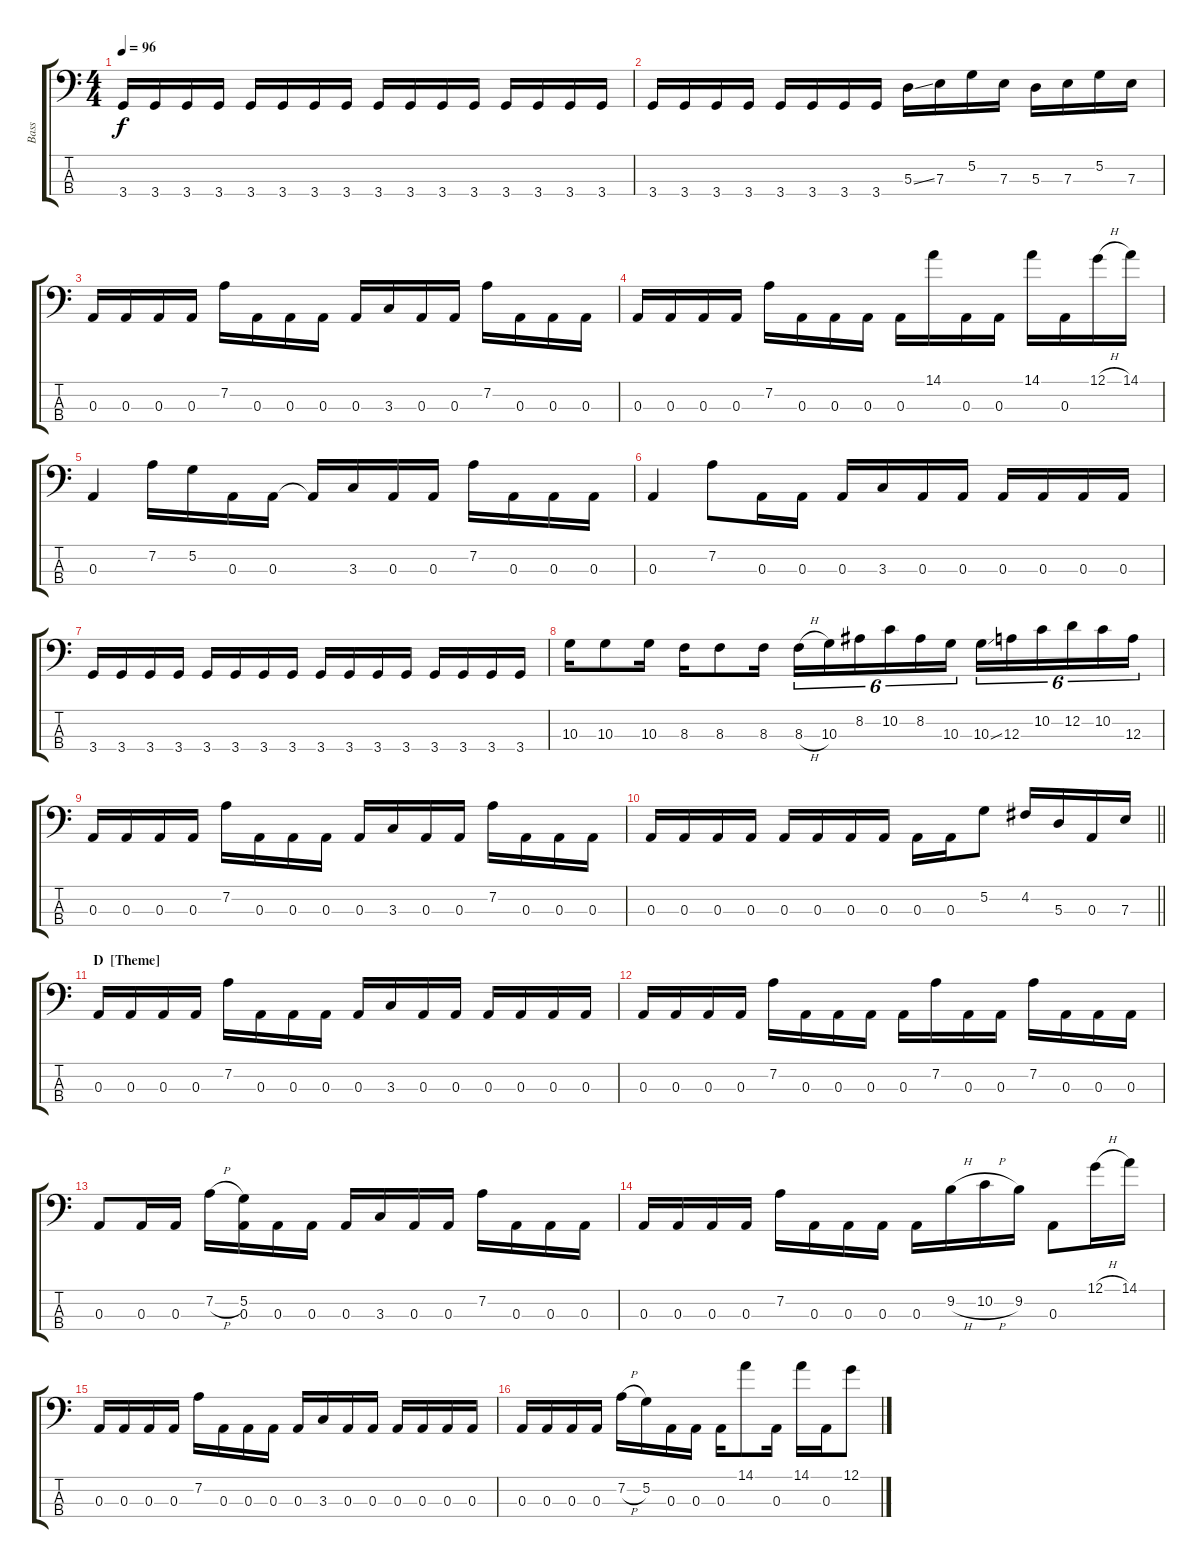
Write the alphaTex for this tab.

\track ("Bass" "Bass") {instrument electricbasspick}
\staff {score tabs}
\tuning (G2 D2 A1 E1) {hide}
\ts (4 4)
\tempo 96
\clef f4
\ks c
3.4.16{dy f} 3.4.16 3.4.16 3.4.16 3.4.16 3.4.16 3.4.16 3.4.16 3.4.16 3.4.16 3.4.16 3.4.16 3.4.16 3.4.16 3.4.16 3.4.16 |
3.4.16 3.4.16 3.4.16 3.4.16 3.4.16 3.4.16 3.4.16 3.4.16 5.3{ss}.16 7.3.16 5.2.16 7.3.16 5.3.16 7.3.16 5.2.16 7.3.16 |
0.3.16 0.3.16 0.3.16 0.3.16 7.2.16 0.3.16 0.3.16 0.3.16 0.3.16 3.3.16 0.3.16 0.3.16 7.2.16 0.3.16 0.3.16 0.3.16 |
0.3.16 0.3.16 0.3.16 0.3.16 7.2.16 0.3.16 0.3.16 0.3.16 0.3.16 14.1.16 0.3.16 0.3.16 14.1.16 0.3.16 12.1{h}.16 14.1.16 |
0.3.4 7.2.16 5.2.16 0.3.16 0.3.16 0.3{t}.16 3.3.16 0.3.16 0.3.16 7.2.16 0.3.16 0.3.16 0.3.16 |
0.3.4 7.2.8 0.3.16 0.3.16 0.3.16 3.3.16 0.3.16 0.3.16 0.3.16 0.3.16 0.3.16 0.3.16 |
3.4.16 3.4.16 3.4.16 3.4.16 3.4.16 3.4.16 3.4.16 3.4.16 3.4.16 3.4.16 3.4.16 3.4.16 3.4.16 3.4.16 3.4.16 3.4.16 |
10.3.16 10.3.8 10.3.16 8.3.16 8.3.8 8.3.16 8.3{h}.16{tu (6 4)} 10.3.16{tu (6 4)} 8.2.16{tu (6 4)} 10.2.16{tu (6 4)} 8.2.16{tu (6 4)} 10.3.16{tu (6 4)} 10.3{ss}.16{tu (6 4)} 12.3.16{tu (6 4)} 10.2.16{tu (6 4)} 12.2.16{tu (6 4)} 10.2.16{tu (6 4)} 12.3.16{tu (6 4)} |
0.3.16 0.3.16 0.3.16 0.3.16 7.2.16 0.3.16 0.3.16 0.3.16 0.3.16 3.3.16 0.3.16 0.3.16 7.2.16 0.3.16 0.3.16 0.3.16 |
\barLineRight lightlight
0.3.16 0.3.16 0.3.16 0.3.16 0.3.16 0.3.16 0.3.16 0.3.16 0.3.16 0.3.16 5.2.8 4.2.16 5.3.16 0.3.16 7.3.16 |
\section ("" "D  [Theme]")
0.3.16 0.3.16 0.3.16 0.3.16 7.2.16 0.3.16 0.3.16 0.3.16 0.3.16 3.3.16 0.3.16 0.3.16 0.3.16 0.3.16 0.3.16 0.3.16 |
0.3.16 0.3.16 0.3.16 0.3.16 7.2.16 0.3.16 0.3.16 0.3.16 0.3.16 7.2.16 0.3.16 0.3.16 7.2.16 0.3.16 0.3.16 0.3.16 |
0.3.8 0.3.16 0.3.16 7.2{h}.16 (5.2 0.3).16 0.3.16 0.3.16 0.3.16 3.3.16 0.3.16 0.3.16 7.2.16 0.3.16 0.3.16 0.3.16 |
0.3.16 0.3.16 0.3.16 0.3.16 7.2.16 0.3.16 0.3.16 0.3.16 0.3.16 9.2{h}.16 10.2{h}.16 9.2.16 0.3.8 12.1{h}.16 14.1.16 |
0.3.16 0.3.16 0.3.16 0.3.16 7.2.16 0.3.16 0.3.16 0.3.16 0.3.16 3.3.16 0.3.16 0.3.16 0.3.16 0.3.16 0.3.16 0.3.16 |
0.3.16 0.3.16 0.3.16 0.3.16 7.2{h}.16 5.2.16 0.3.16 0.3.16 0.3.16 14.1.8 0.3.16 14.1.16 0.3.16 12.1.8
